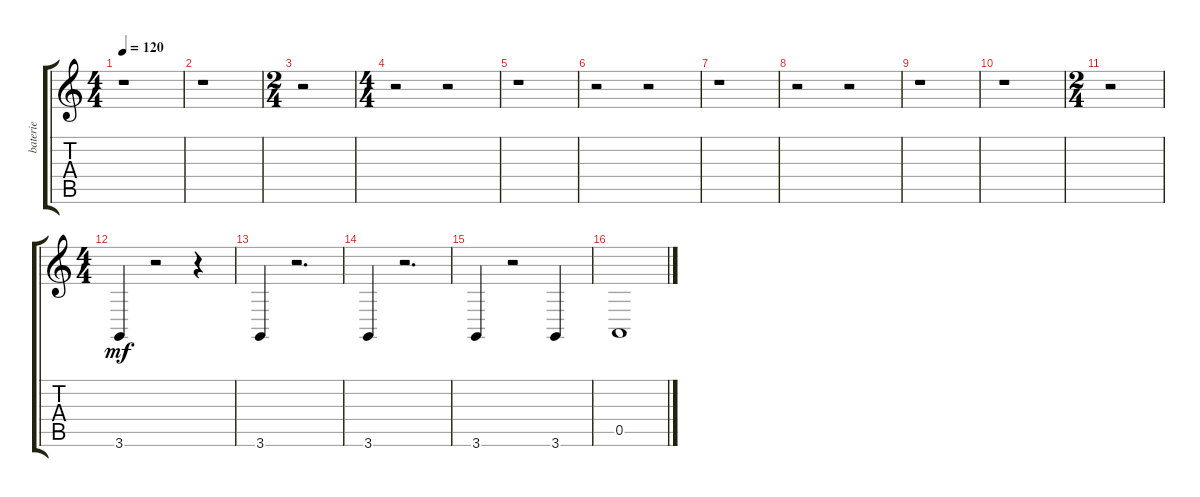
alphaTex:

\track ("baterie" "baterie") {instrument acousticgrandpiano}
\staff {score tabs}
\tuning (E4 B3 G3 D3 A2 E2) {hide}
\ts (4 4)
\tempo 120
\clef g2
\ks c
r.1{dy mf} |
r.1 |
\ts (2 4)
r.2 |
\ts (4 4)
r.2 r.2 |
r.1 |
r.2 r.2 |
r.1 |
r.2 r.2 |
r.1 |
r.1 |
\ts (2 4)
r.2 |
\ts (4 4)
3.6.4 r.2 r.4 |
3.6.4 r.2{d} |
3.6.4 r.2{d} |
3.6.4 r.2 3.6.4 |
0.5.1
